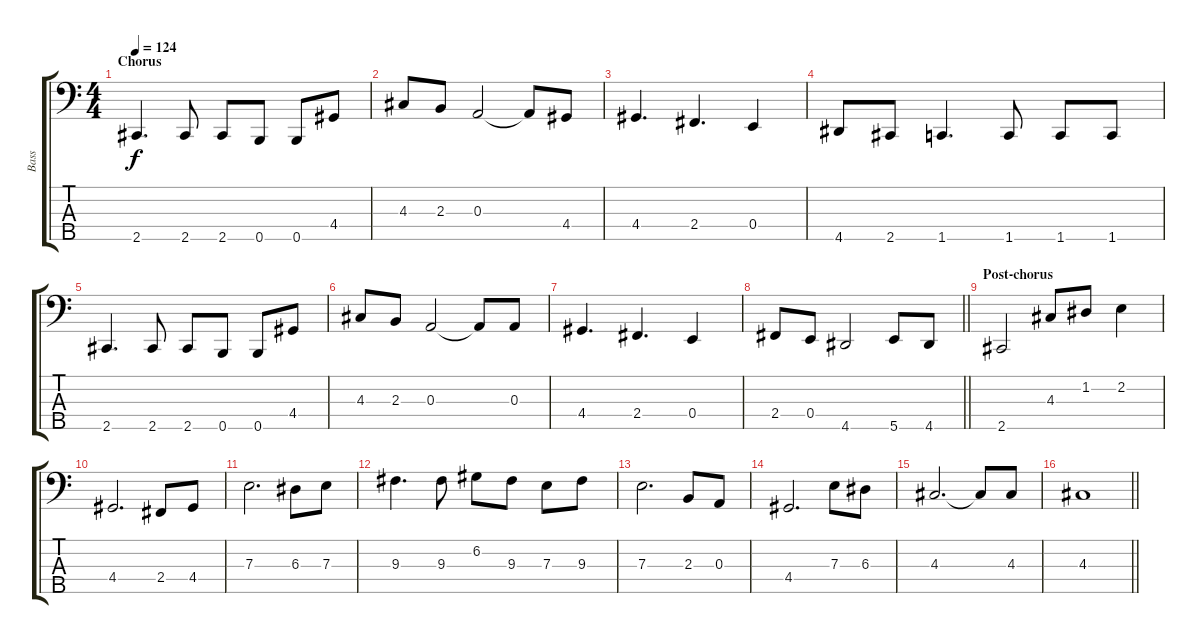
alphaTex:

\track ("Bass" "Bass") {instrument electricbassfinger}
\staff {score tabs}
\tuning (G2 D2 A1 E1 B0) {hide}
\ts (4 4)
\section ("" "Chorus")
\tempo 124
\clef f4
\ks c
2.5.4{d dy f} 2.5.8 2.5.8 0.5.8 0.5.8 4.4.8 |
4.3.8 2.3.8 0.3.2 0.3{t}.8 4.4.8 |
4.4.4{d} 2.4.4{d} 0.4.4 |
4.5.8 2.5.8 1.5.4{d} 1.5.8 1.5.8 1.5.8 |
2.5.4{d} 2.5.8 2.5.8 0.5.8 0.5.8 4.4.8 |
4.3.8 2.3.8 0.3.2 0.3{t}.8 0.3.8 |
4.4.4{d} 2.4.4{d} 0.4.4 |
\barLineRight lightlight
2.4.8 0.4.8 4.5.2 5.5.8 4.5.8 |
\section ("" "Post-chorus")
2.5.2 4.3.8 1.2.8 2.2.4 |
4.4.2{d} 2.4.8 4.4.8 |
7.3.2{d} 6.3.8 7.3.8 |
9.3.4{d} 9.3.8 6.2.8 9.3.8 7.3.8 9.3.8 |
7.3.2{d} 2.3.8 0.3.8 |
4.4.2{d} 7.3.8 6.3.8 |
4.3.2{d} 4.3{t}.8 4.3.8 |
\barLineRight lightlight
4.3.1
